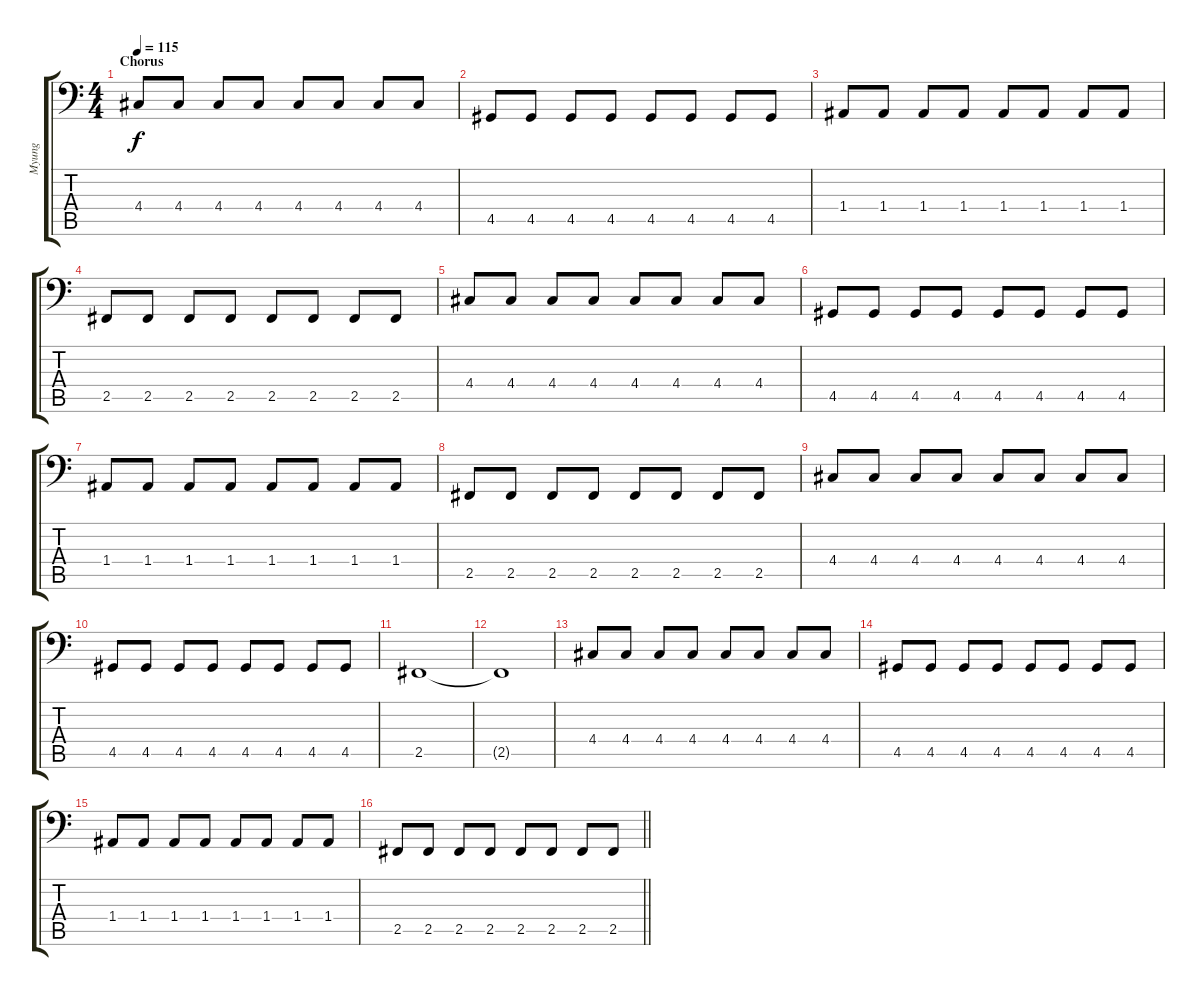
\track ("Myung" "Myung") {instrument electricbassfinger}
\staff {score tabs}
\tuning (C3 G2 D2 A1 E1 B0) {hide}
\ts (4 4)
\section ("" "Chorus")
\tempo 115
\clef f4
\ks c
4.4.8{dy f} 4.4.8 4.4.8 4.4.8 4.4.8 4.4.8 4.4.8 4.4.8 |
4.5.8 4.5.8 4.5.8 4.5.8 4.5.8 4.5.8 4.5.8 4.5.8 |
1.4.8 1.4.8 1.4.8 1.4.8 1.4.8 1.4.8 1.4.8 1.4.8 |
2.5.8 2.5.8 2.5.8 2.5.8 2.5.8 2.5.8 2.5.8 2.5.8 |
4.4.8 4.4.8 4.4.8 4.4.8 4.4.8 4.4.8 4.4.8 4.4.8 |
4.5.8 4.5.8 4.5.8 4.5.8 4.5.8 4.5.8 4.5.8 4.5.8 |
1.4.8 1.4.8 1.4.8 1.4.8 1.4.8 1.4.8 1.4.8 1.4.8 |
2.5.8 2.5.8 2.5.8 2.5.8 2.5.8 2.5.8 2.5.8 2.5.8 |
4.4.8 4.4.8 4.4.8 4.4.8 4.4.8 4.4.8 4.4.8 4.4.8 |
4.5.8 4.5.8 4.5.8 4.5.8 4.5.8 4.5.8 4.5.8 4.5.8 |
2.5.1 |
2.5{t}.1 |
4.4.8 4.4.8 4.4.8 4.4.8 4.4.8 4.4.8 4.4.8 4.4.8 |
4.5.8 4.5.8 4.5.8 4.5.8 4.5.8 4.5.8 4.5.8 4.5.8 |
1.4.8 1.4.8 1.4.8 1.4.8 1.4.8 1.4.8 1.4.8 1.4.8 |
\barLineRight lightlight
2.5.8 2.5.8 2.5.8 2.5.8 2.5.8 2.5.8 2.5.8 2.5.8
